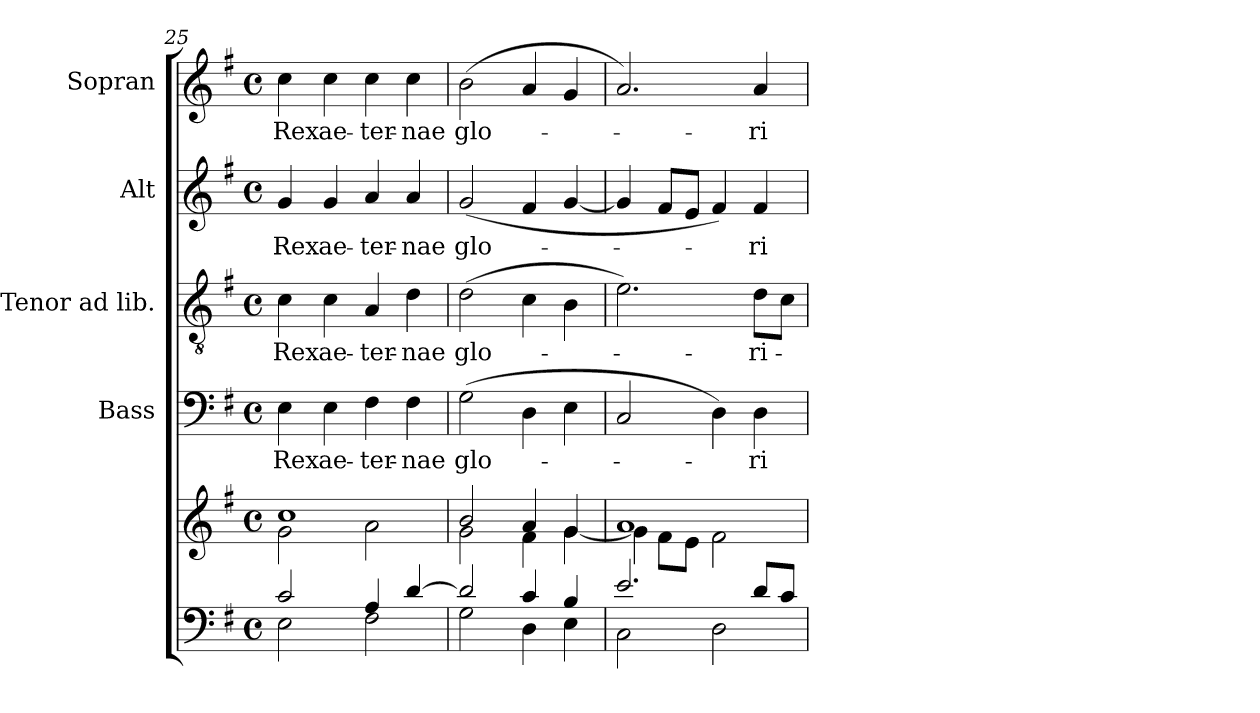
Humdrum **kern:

**kern	**kern	**kern	**text	**kern	**text	**kern	**text	**kern	**text
*part5	*part5	*part4	*part4	*part3	*part3	*part2	*part2	*part1	*part1
*staff6	*staff5	*staff4	*staff4	*staff3	*staff3	*staff2	*staff2	*staff1	*staff1
*	*	*I"Bass	*	*I"Tenor ad lib.	*	*I"Alt	*	*I"Sopran	*
*	*	*I'B.	*	*I'T.	*	*I'A.	*	*I'S.	*
*clefF4	*clefG2	*clefF4	*	*clefGv2	*	*clefG2	*	*clefG2	*
*k[f#]	*k[f#]	*k[f#]	*	*k[f#]	*	*k[f#]	*	*k[f#]	*
*G:	*G:	*G:	*	*G:	*	*G:	*	*G:	*
*M4/4	*M4/4	*M4/4	*	*M4/4	*	*M4/4	*	*M4/4	*
*met(c)	*met(c)	*met(c)	*	*met(c)	*	*met(c)	*	*met(c)	*
=25	=25	=25	=25	=25	=25	=25	=25	=25	=25
*^	*^	*	*	*	*	*	*	*	*
!	!	!	!	!	!LO:LY:b	!	!LO:LY:b	!	!LO:LY:b	!	!LO:LY:b
2c/	2E\	1cc	2g\	4E\	Rex	4c\	Rex	4g/	Rex	4cc\	Rex
!	!	!	!	!	!LO:LY:b	!	!LO:LY:b	!	!LO:LY:b	!	!LO:LY:b
.	.	.	.	4E\	ae-	4c\	ae-	4g/	ae-	4cc\	ae-
!	!	!	!	!	!LO:LY:b	!	!LO:LY:b	!	!LO:LY:b	!	!LO:LY:b
4A/	2F#\	.	2a\	4F#\	-ter-	4A/	-ter-	4a/	-ter-	4cc\	-ter-
!	!	!	!	!	!LO:LY:b	!	!LO:LY:b	!	!LO:LY:b	!	!LO:LY:b
[>4d/	.	.	.	4F#\	-nae	4d\	-nae	4a/	-nae	4cc\	-nae
=26	=26	=26	=26	=26	=26	=26	=26	=26	=26	=26	=26
!	!	!	!	!	!LO:LY:b	!	!LO:LY:b	!	!LO:LY:b	!	!LO:LY:b
2d/]	2G\	2b/	2g\	(>2G\	glo-	(>2d\	glo-	(<2g/	glo-	(>2b\	glo-
4c/	4D\	4a/	4f#\	4D\	.	4c\	.	4f#/	.	4a/	.
4B/	4E\	4g/	[<4g\	4E\	.	4B\	.	[4g/	.	4g/	.
=27	=27	=27	=27	=27	=27	=27	=27	=27	=27	=27	=27
2.e/	2C\	1a	4g\]	2C/	.	2.e\)	.	4g/]	.	2.a/)	.
.	.	.	8f#\L	.	.	.	.	8f#/L	.	.	.
.	.	.	8e\J	.	.	.	.	8e/J	.	.	.
.	2D\	.	2f#\	4D\)	.	.	.	4f#/)	.	.	.
!	!	!	!	!	!LO:LY:b	!	!LO:LY:b	!	!LO:LY:b	!	!LO:LY:b
8d/L	.	.	.	4D\	-ri-	8d\L	-ri-	4f#/	-ri-	4a/	-ri-
8c/J	.	.	.	.	.	8c\J	.	.	.	.	.
*v	*v	*	*	*	*	*	*	*	*	*	*
*	*v	*v	*	*	*	*	*	*	*	*
=	=	=	=	=	=	=	=	=	=
*-	*-	*-	*-	*-	*-	*-	*-	*-	*-
